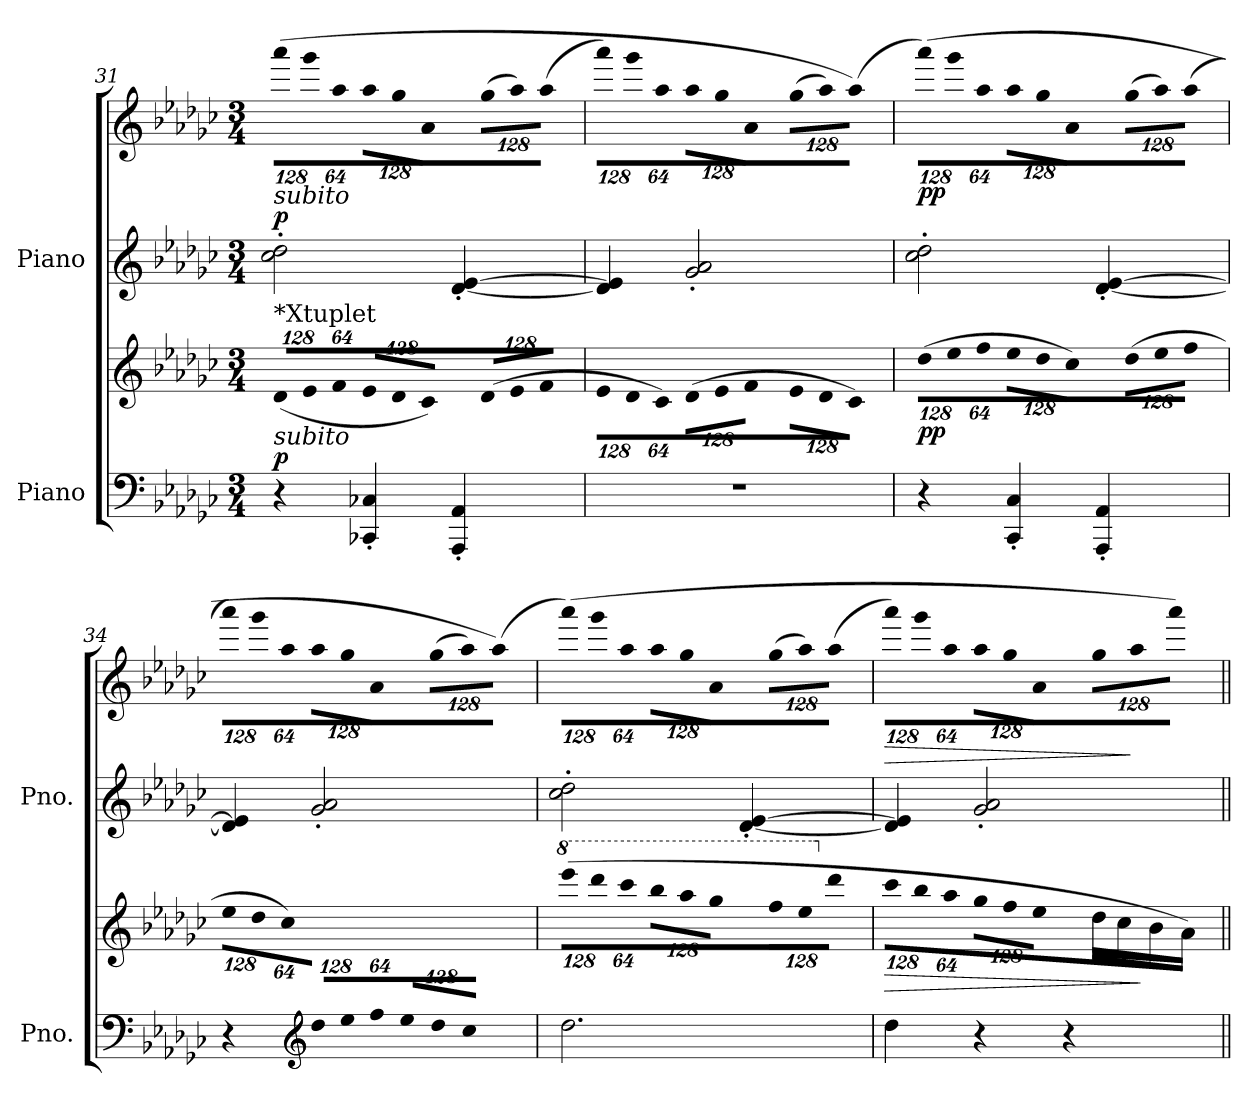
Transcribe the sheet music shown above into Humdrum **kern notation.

**kern	**kern	**dynam	**kern	**kern	**dynam
*part2	*part2	*part2	*part1	*part1	*part1
*staff4	*staff3	*staff3/4	*staff2	*staff1	*staff1/2
*I"Piano	*	*	*I"Piano	*	*
*I'Pno.	*	*	*I'Pno.	*	*
*clefF4	*clefG2	*	*clefG2	*clefG2	*
*k[b-e-a-d-g-c-]	*k[b-e-a-d-g-c-]	*	*k[b-e-a-d-g-c-]	*k[b-e-a-d-g-c-]	*
*G-:	*G-:	*	*G-:	*G-:	*
*M3/4	*M3/4	*	*M3/4	*M3/4	*
*	*Xbrackettup	*	*	*	*
=31	=31	=31	=31	=31	=31
!	!LO:N:vis=8	!	!	!	!
*	*	*	*	*Xbrackettup	*
!	!	!	!	!LO:TX:b:i:t=subito	!
!	!LO:TX:a:t=*Xtuplet	!	!	!	!
!	!LO:TX:b:i:t=subito	!	!	!	!
!	!	!	!	!LO:N:vis=8	!
4r	(1024%85d-i/L	p	2cc-i\' 2dd-i'	(1024%85aaa-i\L	p
!	!LO:N:vis=8	!	!	!LO:N:vis=8	!
.	1024%85e-i/	.	.	1024%85ggg-i\	.
!	!LO:N:vis=8	!	!	!LO:N:vis=8	!
.	512%43fi/J	.	.	512%43aa-i\J	.
!	!LO:N:vis=8	!	!	!LO:N:vis=8	!
4CC-Xi/' 4C-Xi'	1024%85e-i/L	.	.	1024%85aa-i\L	.
!	!LO:N:vis=8	!	!	!LO:N:vis=8	!
.	1024%85d-i/	.	.	1024%85gg-i\	.
!	!LO:N:vis=8	!	!	!LO:N:vis=8	!
.	512%43c-i/J)	.	.	512%43a-i\J	.
!	!LO:N:vis=8	!	!	!LO:N:vis=8	!
4AAA-i/' 4AA-i'	(1024%85d-i/L	.	[<4d-i/' [>4e-i'	(1024%85gg-i\L	.
!	!LO:N:vis=8	!	!	!LO:N:vis=8	!
.	1024%85e-i/	.	.	1024%85aa-i\)	.
!	!LO:N:vis=8	!	!	!LO:N:vis=8	!
.	512%43fi/J	.	.	(512%43aa-i\J	.
=32	=32	=32	=32	=32	=32
!LO:N:vis=1	!LO:N:vis=8	!	!	!LO:N:vis=8	!
2.r	1024%85e-i/L	.	4d-i/] 4e-i]	1024%85aaa-i\L)	.
!	!LO:N:vis=8	!	!	!LO:N:vis=8	!
.	1024%85d-i/	.	.	1024%85ggg-i\	.
!	!LO:N:vis=8	!	!	!LO:N:vis=8	!
.	512%43c-i/J)	.	.	512%43aa-i\J	.
!	!LO:N:vis=8	!	!	!LO:N:vis=8	!
.	(1024%85d-i\L	.	2g-i/' 2a-i'	1024%85aa-i\L	.
!	!LO:N:vis=8	!	!	!LO:N:vis=8	!
.	1024%85e-i\	.	.	1024%85gg-i\	.
!	!LO:N:vis=8	!	!	!LO:N:vis=8	!
.	512%43fi\J	.	.	512%43a-i\J	.
!	!LO:N:vis=8	!	!	!LO:N:vis=8	!
.	1024%85e-i\L	.	.	(1024%85gg-i\L	.
!	!LO:N:vis=8	!	!	!LO:N:vis=8	!
.	1024%85d-i\	.	.	1024%85aa-i\)	.
!	!LO:N:vis=8	!	!	!LO:N:vis=8	!
.	512%43c-i\J)	.	.	(512%43aa-i\J)	.
!!LO:LB:g=z
=33	=33	=33	=33	=33	=33
!	!LO:N:vis=8	!	!	!LO:N:vis=8	!
4r	(1024%85dd-i\L	pp	2cc-i\' 2dd-i'	(1024%85aaa-i\L)	pp
!	!LO:N:vis=8	!	!	!LO:N:vis=8	!
.	1024%85ee-i\	.	.	1024%85ggg-i\	.
!	!LO:N:vis=8	!	!	!LO:N:vis=8	!
.	512%43ffi\J	.	.	512%43aa-i\J	.
!	!LO:N:vis=8	!	!	!LO:N:vis=8	!
4CC-i/' 4C-i'	1024%85ee-i\L	.	.	1024%85aa-i\L	.
!	!LO:N:vis=8	!	!	!LO:N:vis=8	!
.	1024%85dd-i\	.	.	1024%85gg-i\	.
!	!LO:N:vis=8	!	!	!LO:N:vis=8	!
.	512%43cc-i\J)	.	.	512%43a-i\J	.
!	!LO:N:vis=8	!	!	!LO:N:vis=8	!
4AAA-i/' 4AA-i'	(1024%85dd-i\L	.	[<4d-i/' [>4e-i'	(1024%85gg-i\L	.
!	!LO:N:vis=8	!	!	!LO:N:vis=8	!
.	1024%85ee-i\	.	.	1024%85aa-i\)	.
!	!LO:N:vis=8	!	!	!LO:N:vis=8	!
.	512%43ffi\J	.	.	(512%43aa-i\J	.
=34	=34	=34	=34	=34	=34
*^	*	*	*	*	*
!	!	!LO:N:vis=8	!	!	!LO:N:vis=8	!
4ryy	4r	1024%85ee-i\L	.	4d-i/] 4e-i]	1024%85aaa-i\L)	.
!	!	!LO:N:vis=8	!	!	!LO:N:vis=8	!
.	.	1024%85dd-i\	.	.	1024%85ggg-i\	.
!	!	!LO:N:vis=8	!	!	!LO:N:vis=8	!
.	.	512%43cc-i\J)	.	.	512%43aa-i\J	.
*clefG2	*	*	*	*	*	*
*Xbrackettup	*	*	*	*	*	*
!LO:N:vis=8	!	!	!	!	!LO:N:vis=8	!
1024%85dd-i/L	4ryy	2ryy	.	2g-i/' 2a-i'	1024%85aa-i\L	.
!LO:N:vis=8	!	!	!	!	!LO:N:vis=8	!
1024%85ee-i/	.	.	.	.	1024%85gg-i\	.
!LO:N:vis=8	!	!	!	!	!LO:N:vis=8	!
512%43ffi/J	.	.	.	.	512%43a-i\J	.
!LO:N:vis=8	!	!	!	!	!LO:N:vis=8	!
1024%85ee-i/L	4ryy	.	.	.	(1024%85gg-i\L	.
!LO:N:vis=8	!	!	!	!	!LO:N:vis=8	!
1024%85dd-i/	.	.	.	.	1024%85aa-i\)	.
!LO:N:vis=8	!	!	!	!	!LO:N:vis=8	!
512%43cc-i/J	.	.	.	.	(512%43aa-i\J)	.
*v	*v	*	*	*	*	*
=35	=35	=35	=35	=35	=35
*	*8va	*	*	*	*
!	!LO:N:vis=8	!	!	!LO:N:vis=8	!
2.dd-i\	(1024%85eeee-i\L	.	2cc-i\' 2dd-i'	(1024%85aaa-i\L)	.
!	!LO:N:vis=8	!	!	!LO:N:vis=8	!
.	1024%85dddd-i\	.	.	1024%85ggg-i\	.
!	!LO:N:vis=8	!	!	!LO:N:vis=8	!
.	512%43cccc-i\J	.	.	512%43aa-i\J	.
!	!LO:N:vis=8	!	!	!LO:N:vis=8	!
.	1024%85bbb-i\L	.	.	1024%85aa-i\L	.
!	!LO:N:vis=8	!	!	!LO:N:vis=8	!
.	1024%85aaa-i\	.	.	1024%85gg-i\	.
!	!LO:N:vis=8	!	!	!LO:N:vis=8	!
.	512%43ggg-i\J	.	.	512%43a-i\J	.
!	!LO:N:vis=8	!	!	!LO:N:vis=8	!
.	1024%85fffi\L	.	[<4d-i/' [>4e-i'	(1024%85gg-i\L	.
!	!LO:N:vis=8	!	!	!LO:N:vis=8	!
.	1024%85eee-i\	.	.	1024%85aa-i\)	.
*	*X8va	*	*	*	*
!	!LO:N:vis=8	!	!	!LO:N:vis=8	!
.	512%43ddd-i\J	.	.	(512%43aa-i\J	.
=36	=36	=36	=36	=36	=36
!	!LO:N:vis=8	!LO:HP:b	!	!LO:N:vis=8	!LO:HP:b
4dd-i\	1024%85ccc-i\L	>	4d-i/] 4e-i]	1024%85aaa-i\L)	>
!	!LO:N:vis=8	!	!	!LO:N:vis=8	!
.	1024%85bb-i\	.	.	1024%85ggg-i\	.
!	!LO:N:vis=8	!	!	!LO:N:vis=8	!
.	512%43aa-i\J	.	.	512%43aa-i\J	.
!	!LO:N:vis=8	!	!	!LO:N:vis=8	!
4r	1024%85gg-i\L	.	2g-i/' 2a-i'	1024%85aa-i\L	.
!	!LO:N:vis=8	!	!	!LO:N:vis=8	!
.	1024%85ffi\	.	.	1024%85gg-i\	.
!	!LO:N:vis=8	!	!	!LO:N:vis=8	!
.	512%43ee-i\J	.	.	512%43a-i\J	.
!	!	!	!	!LO:N:vis=8	!
4r	16dd-i\LL	.	.	1024%85gg-i\L	.
.	16cc-i\	.	.	.	.
!	!	!	!	!LO:N:vis=8	!
.	.	.	.	1024%85aa-i\	.
.	16b-i\	.	.	.	.
!	!	!	!	!LO:N:vis=8	!
.	.	.	.	512%43aaa-i\J)	]
.	16a-i\JJ)	]	.	.	.
=||	=||	=||	=||	=||	=||
*-	*-	*-	*-	*-	*-
